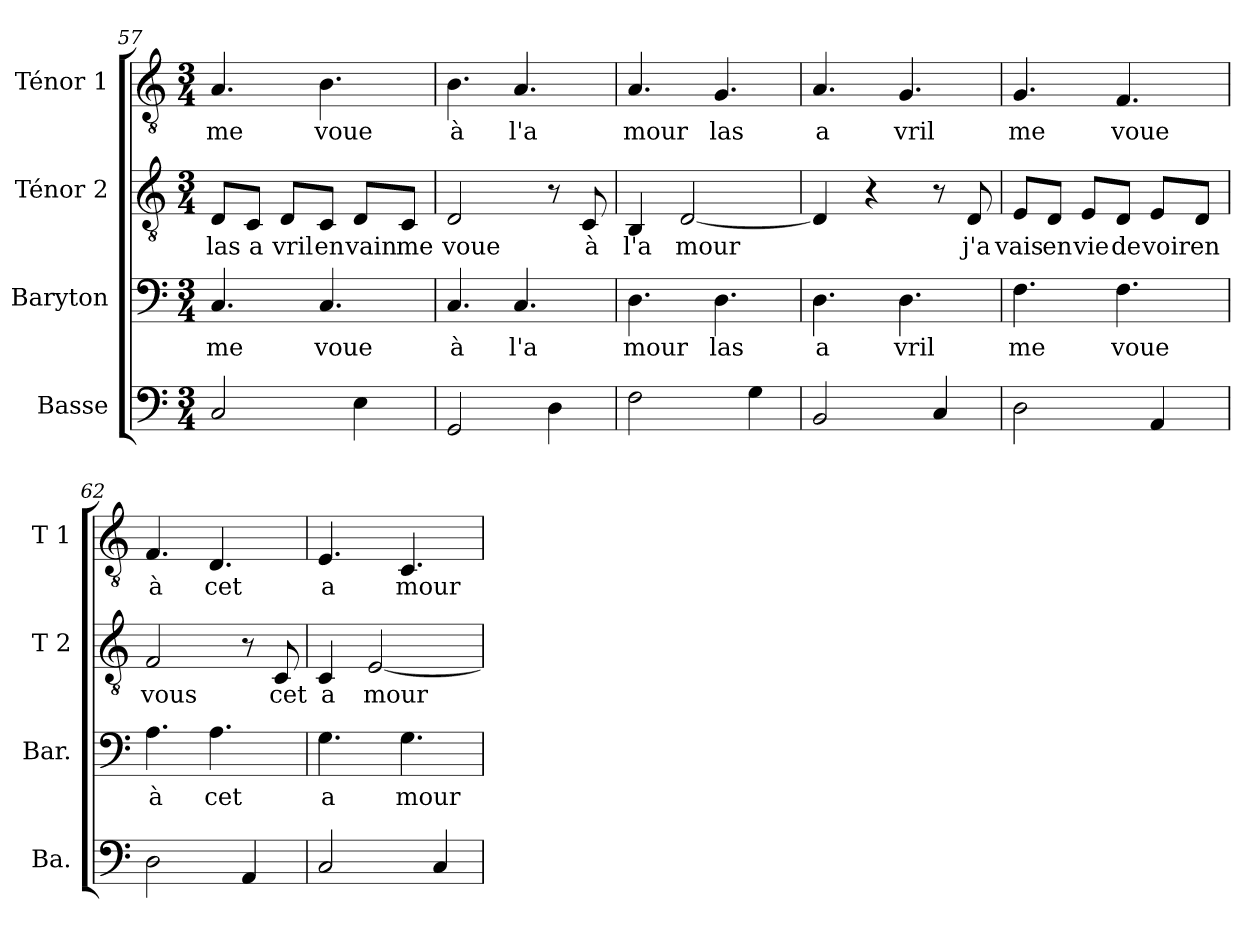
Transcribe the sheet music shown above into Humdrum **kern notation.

**kern	**kern	**text	**kern	**text	**kern	**text
*part4	*part3	*part3	*part2	*part2	*part1	*part1
*staff4	*staff3	*staff3	*staff2	*staff2	*staff1	*staff1
*I"Basse	*I"Baryton	*	*I"Ténor 2	*	*I"Ténor 1	*
*I'Ba.	*I'Bar.	*	*I'T 2	*	*I'T 1	*
*clefF4	*clefF4	*	*clefGv2	*	*clefGv2	*
*ITrd7c12	*	*	*	*	*	*
*k[]	*k[]	*	*k[]	*	*k[]	*
*C:	*C:	*	*C:	*	*C:	*
*M3/4	*M3/4	*	*M3/4	*	*M3/4	*
=57	=57	=57	=57	=57	=57	=57
!	!	!LO:LY:b	!	!	!	!
!	!	!	!	!LO:LY:b	!	!
!	!	!	!	!	!	!LO:LY:b
2CC/	4.C/	me	8D/L	las	4.A/	me
!	!	!	!	!LO:LY:b	!	!
.	.	.	8C/J	a	.	.
!	!	!	!	!LO:LY:b	!	!
.	.	.	8D/L	vril	.	.
!	!	!LO:LY:b	!	!	!	!
!	!	!	!	!LO:LY:b	!	!
!	!	!	!	!	!	!LO:LY:b
.	4.C/	voue	8C/J	en	4.B\	voue
!	!	!	!	!LO:LY:b	!	!
4EE\	.	.	8D/L	vain	.	.
!	!	!	!	!LO:LY:b	!	!
.	.	.	8C/J	me	.	.
=58	=58	=58	=58	=58	=58	=58
!	!	!LO:LY:b	!	!	!	!
!	!	!	!	!LO:LY:b	!	!
!	!	!	!	!	!	!LO:LY:b
2GGG/	4.C/	à	2D/	voue	4.B\	à
!	!	!LO:LY:b	!	!	!	!
!	!	!	!	!	!	!LO:LY:b
.	4.C/	l'a	.	.	4.A/	l'a
4DD\	.	.	8r	.	.	.
!	!	!	!	!LO:LY:b	!	!
.	.	.	8C/	à	.	.
=59	=59	=59	=59	=59	=59	=59
!	!	!LO:LY:b	!	!	!	!
!	!	!	!	!LO:LY:b	!	!
!	!	!	!	!	!	!LO:LY:b
2FF\	4.D\	mour	4BB/	l'a	4.A/	mour
!	!	!	!	!LO:LY:b	!	!
.	.	.	[2D/	mour	.	.
!	!	!LO:LY:b	!	!	!	!
!	!	!	!	!	!	!LO:LY:b
.	4.D\	las	.	.	4.G/	las
4GG\	.	.	.	.	.	.
=60	=60	=60	=60	=60	=60	=60
!	!	!LO:LY:b	!	!	!	!
!	!	!	!	!	!	!LO:LY:b
2BBB/	4.D\	a	4D/]	.	4.A/	a
.	.	.	4r	.	.	.
!	!	!LO:LY:b	!	!	!	!
!	!	!	!	!	!	!LO:LY:b
.	4.D\	vril	.	.	4.G/	vril
4CC/	.	.	8r	.	.	.
!	!	!	!	!LO:LY:b	!	!
.	.	.	8D/	j'a	.	.
!!LO:LB:g=z
=61	=61	=61	=61	=61	=61	=61
!	!	!LO:LY:b	!	!	!	!
!	!	!	!	!LO:LY:b	!	!
!	!	!	!	!	!	!LO:LY:b
2DD\	4.F\	me	8E/L	vais	4.G/	me
!	!	!	!	!LO:LY:b	!	!
.	.	.	8D/J	en	.	.
!	!	!	!	!LO:LY:b	!	!
.	.	.	8E/L	vie	.	.
!	!	!LO:LY:b	!	!	!	!
!	!	!	!	!LO:LY:b	!	!
!	!	!	!	!	!	!LO:LY:b
.	4.F\	voue	8D/J	de	4.F/	voue
!	!	!	!	!LO:LY:b	!	!
4AAA/	.	.	8E/L	voir	.	.
!	!	!	!	!LO:LY:b	!	!
.	.	.	8D/J	en	.	.
=62	=62	=62	=62	=62	=62	=62
!	!	!LO:LY:b	!	!	!	!
!	!	!	!	!LO:LY:b	!	!
!	!	!	!	!	!	!LO:LY:b
2DD\	4.A\	à	2F/	vous	4.F/	à
!	!	!LO:LY:b	!	!	!	!
!	!	!	!	!	!	!LO:LY:b
.	4.A\	cet	.	.	4.D/	cet
4AAA/	.	.	8r	.	.	.
!	!	!	!	!LO:LY:b	!	!
.	.	.	8C/	cet	.	.
=63	=63	=63	=63	=63	=63	=63
!	!	!LO:LY:b	!	!	!	!
!	!	!	!	!LO:LY:b	!	!
!	!	!	!	!	!	!LO:LY:b
2CC/	4.G\	a	4C/	a	4.E/	a
!	!	!	!	!LO:LY:b	!	!
.	.	.	[2E/	mour	.	.
!	!	!LO:LY:b	!	!	!	!
!	!	!	!	!	!	!LO:LY:b
.	4.G\	mour	.	.	4.C/	mour
4CC/	.	.	.	.	.	.
=	=	=	=	=	=	=
*-	*-	*-	*-	*-	*-	*-
